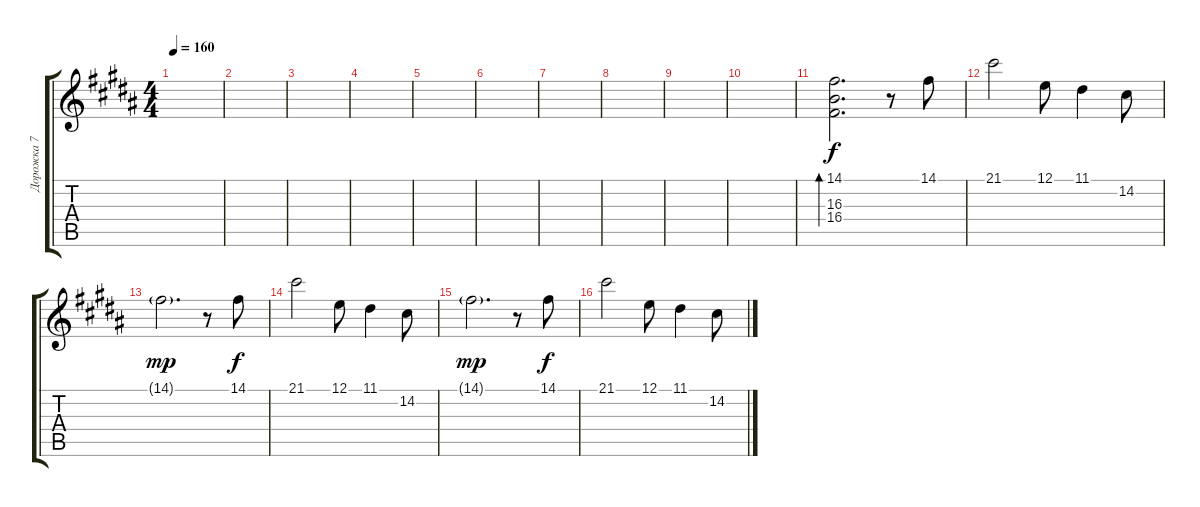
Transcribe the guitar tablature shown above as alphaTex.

\track ("Дорожка 7" "Дорожка 7") {instrument brightacousticpiano}
\staff {score tabs}
\tuning (E4 B3 G3 D3 A2 E2) {hide}
\ts (4 4)
\tempo 160
\clef g2
\ks b
|
|
|
|
|
|
|
|
|
|
(14.1 16.3 16.4).2{d bd 480} r.8 14.1.8 |
21.1.2 12.1.8 11.1.4 14.2.8 |
14.1{g}.2{d dy mp} r.8 14.1.8{dy f} |
21.1.2 12.1.8 11.1.4 14.2.8 |
14.1{g}.2{d dy mp} r.8 14.1.8{dy f} |
21.1.2 12.1.8 11.1.4 14.2.8
